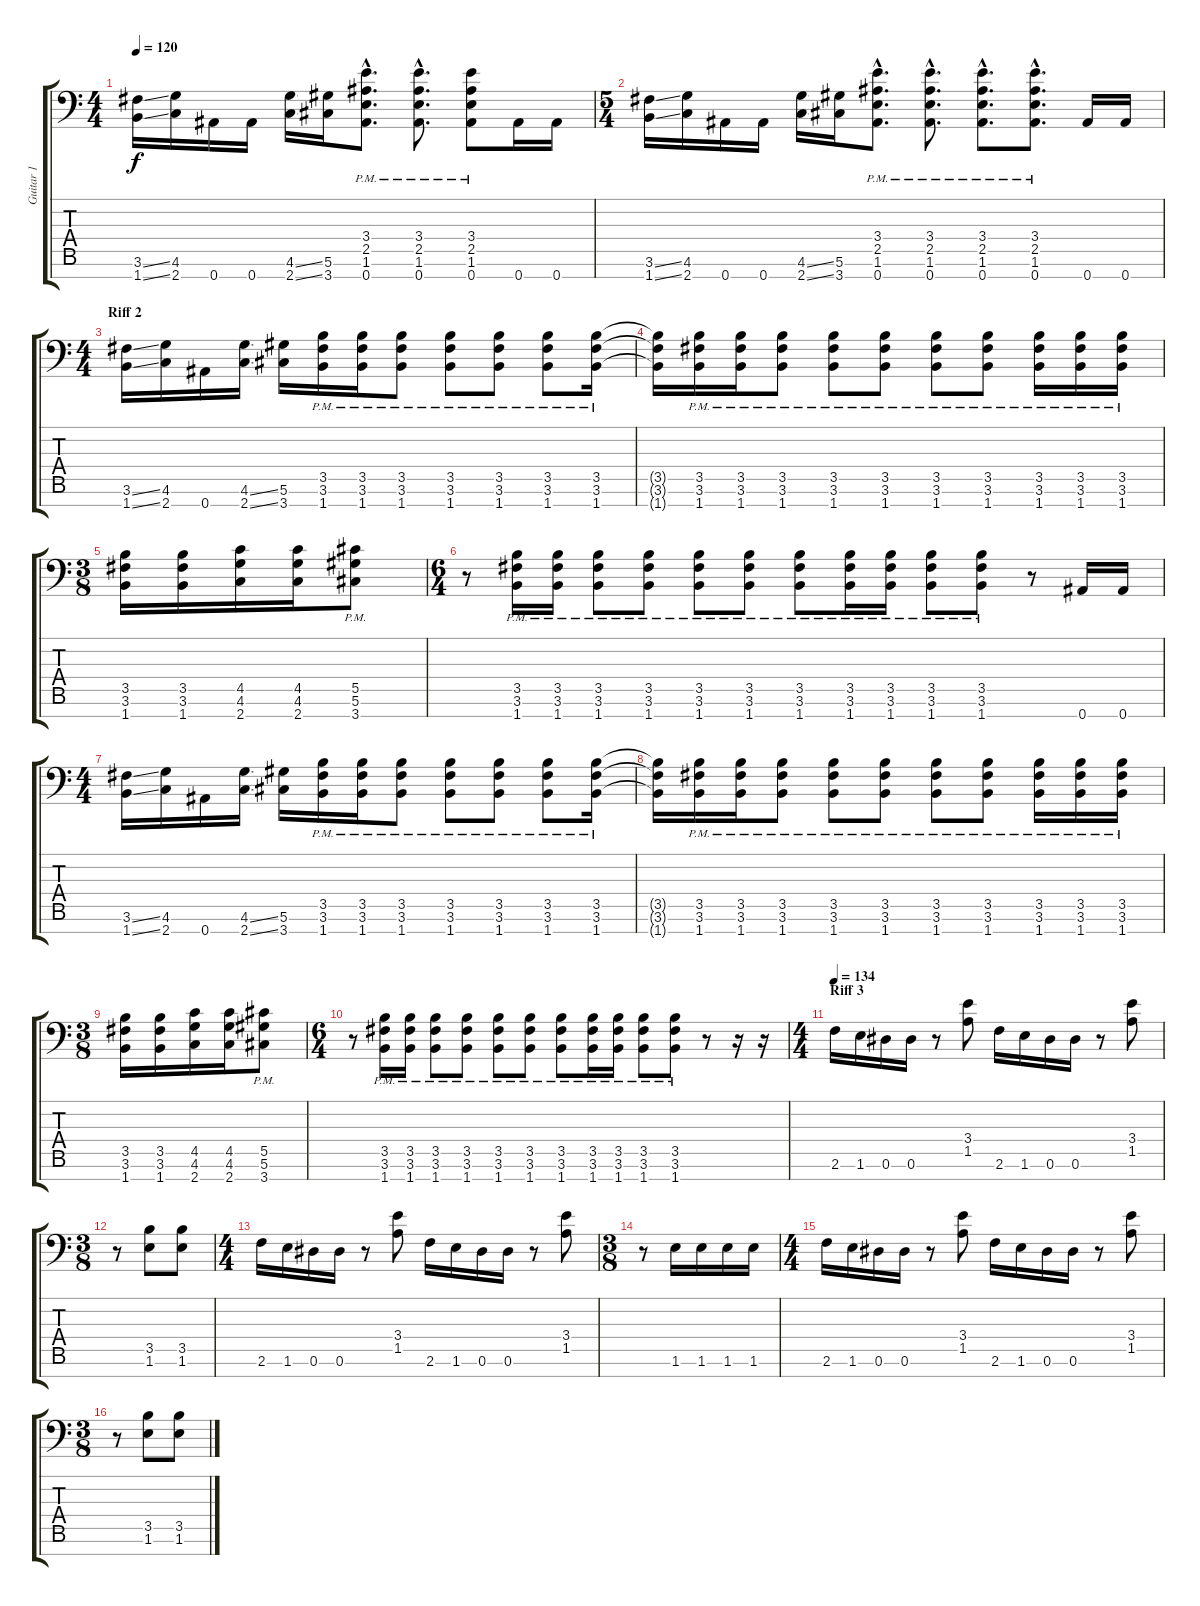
\track ("Guitar 1" "Guitar 1") {instrument distortionguitar}
\staff {score tabs}
\tuning (Eb4 Bb3 Gb3 Db3 Ab2 Eb2 Bb1) {hide}
\ts (4 4)
\tempo 120
\clef f4
\ks c
(3.6{ss} 1.7{ss}).16{dy f} (4.6 2.7).16 0.7.16 0.7.16 (4.6{ss} 2.7{ss}).16 (5.6 3.7).16 (3.4{hac pm} 2.5{hac pm} 1.6{hac pm} 0.7{hac pm}).8{d} (3.4{hac pm} 2.5{hac pm} 1.6{hac pm} 0.7{hac pm}).8{d} (3.4{pm} 2.5{pm} 1.6{pm} 0.7{pm}).8 0.7.16 0.7.16 |
\ts (5 4)
(3.6{ss} 1.7{ss}).16 (4.6 2.7).16 0.7.16 0.7.16 (4.6{ss} 2.7{ss}).16 (5.6 3.7).16 (3.4{hac pm} 2.5{hac pm} 1.6{hac pm} 0.7{hac pm}).8{d} (3.4{hac pm} 2.5{hac pm} 1.6{hac pm} 0.7{hac pm}).8{d} (3.4{hac pm} 2.5{hac pm} 1.6{hac pm} 0.7{hac pm}).8{d} (3.4{hac pm} 2.5{hac pm} 1.6{hac pm} 0.7{hac pm}).8{d} 0.7.16 0.7.16 |
\ts (4 4)
\section ("" "Riff 2")
(3.6{ss} 1.7{ss}).16 (4.6 2.7).16 0.7.16 (4.6{ss} 2.7{ss}).16 (5.6 3.7).16 (3.5{pm} 3.6{pm} 1.7{pm}).16 (3.5{pm} 3.6{pm} 1.7{pm}).16 (3.5{pm} 3.6{pm} 1.7{pm}).8 (3.5{pm} 3.6{pm} 1.7{pm}).8 (3.5{pm} 3.6{pm} 1.7{pm}).8 (3.5{pm} 3.6{pm} 1.7{pm}).8 (3.5{pm} 3.6{pm} 1.7{pm}).16 |
(3.5{t} 3.6{t} 1.7{t}).16 (3.5{pm} 3.6{pm} 1.7{pm}).16 (3.5{pm} 3.6{pm} 1.7{pm}).16 (3.5{pm} 3.6{pm} 1.7{pm}).8 (3.5{pm} 3.6{pm} 1.7{pm}).8 (3.5{pm} 3.6{pm} 1.7{pm}).8 (3.5{pm} 3.6{pm} 1.7{pm}).8 (3.5{pm} 3.6{pm} 1.7{pm}).8 (3.5{pm} 3.6{pm} 1.7{pm}).16 (3.5{pm} 3.6{pm} 1.7{pm}).16 (3.5{pm} 3.6{pm} 1.7{pm}).16 |
\ts (3 8)
(3.5 3.6 1.7).16 (3.5 3.6 1.7).16 (4.5 4.6 2.7).16 (4.5 4.6 2.7).16 (5.5{pm} 5.6{pm} 3.7{pm}).8 |
\ts (6 4)
r.8 (3.5{pm} 3.6{pm} 1.7{pm}).16 (3.5{pm} 3.6{pm} 1.7{pm}).16 (3.5{pm} 3.6{pm} 1.7{pm}).8 (3.5{pm} 3.6{pm} 1.7{pm}).8 (3.5{pm} 3.6{pm} 1.7{pm}).8 (3.5{pm} 3.6{pm} 1.7{pm}).8 (3.5{pm} 3.6{pm} 1.7{pm}).8 (3.5{pm} 3.6{pm} 1.7{pm}).16 (3.5{pm} 3.6{pm} 1.7{pm}).16 (3.5{pm} 3.6{pm} 1.7{pm}).8 (3.5{pm} 3.6{pm} 1.7{pm}).8 r.8 0.7.16 0.7.16 |
\ts (4 4)
(3.6{ss} 1.7{ss}).16 (4.6 2.7).16 0.7.16 (4.6{ss} 2.7{ss}).16 (5.6 3.7).16 (3.5{pm} 3.6{pm} 1.7{pm}).16 (3.5{pm} 3.6{pm} 1.7{pm}).16 (3.5{pm} 3.6{pm} 1.7{pm}).8 (3.5{pm} 3.6{pm} 1.7{pm}).8 (3.5{pm} 3.6{pm} 1.7{pm}).8 (3.5{pm} 3.6{pm} 1.7{pm}).8 (3.5{pm} 3.6{pm} 1.7{pm}).16 |
(3.5{t} 3.6{t} 1.7{t}).16 (3.5{pm} 3.6{pm} 1.7{pm}).16 (3.5{pm} 3.6{pm} 1.7{pm}).16 (3.5{pm} 3.6{pm} 1.7{pm}).8 (3.5{pm} 3.6{pm} 1.7{pm}).8 (3.5{pm} 3.6{pm} 1.7{pm}).8 (3.5{pm} 3.6{pm} 1.7{pm}).8 (3.5{pm} 3.6{pm} 1.7{pm}).8 (3.5{pm} 3.6{pm} 1.7{pm}).16 (3.5{pm} 3.6{pm} 1.7{pm}).16 (3.5{pm} 3.6{pm} 1.7{pm}).16 |
\ts (3 8)
(3.5 3.6 1.7).16 (3.5 3.6 1.7).16 (4.5 4.6 2.7).16 (4.5 4.6 2.7).16 (5.5{pm} 5.6{pm} 3.7{pm}).8 |
\ts (6 4)
r.8 (3.5{pm} 3.6{pm} 1.7{pm}).16 (3.5{pm} 3.6{pm} 1.7{pm}).16 (3.5{pm} 3.6{pm} 1.7{pm}).8 (3.5{pm} 3.6{pm} 1.7{pm}).8 (3.5{pm} 3.6{pm} 1.7{pm}).8 (3.5{pm} 3.6{pm} 1.7{pm}).8 (3.5{pm} 3.6{pm} 1.7{pm}).8 (3.5{pm} 3.6{pm} 1.7{pm}).16 (3.5{pm} 3.6{pm} 1.7{pm}).16 (3.5{pm} 3.6{pm} 1.7{pm}).8 (3.5{pm} 3.6{pm} 1.7{pm}).8 r.8 r.16 r.16 |
\ts (4 4)
\section ("" "Riff 3")
\tempo 134
2.6.16 1.6.16 0.6.16 0.6.16 r.8 (3.4 1.5).8 2.6.16 1.6.16 0.6.16 0.6.16 r.8 (3.4 1.5).8 |
\ts (3 8)
r.8 (3.5 1.6).8 (3.5 1.6).8 |
\ts (4 4)
2.6.16 1.6.16 0.6.16 0.6.16 r.8 (3.4 1.5).8 2.6.16 1.6.16 0.6.16 0.6.16 r.8 (3.4 1.5).8 |
\ts (3 8)
r.8 1.6.16 1.6.16 1.6.16 1.6.16 |
\ts (4 4)
2.6.16 1.6.16 0.6.16 0.6.16 r.8 (3.4 1.5).8 2.6.16 1.6.16 0.6.16 0.6.16 r.8 (3.4 1.5).8 |
\ts (3 8)
r.8 (3.5 1.6).8 (3.5 1.6).8
